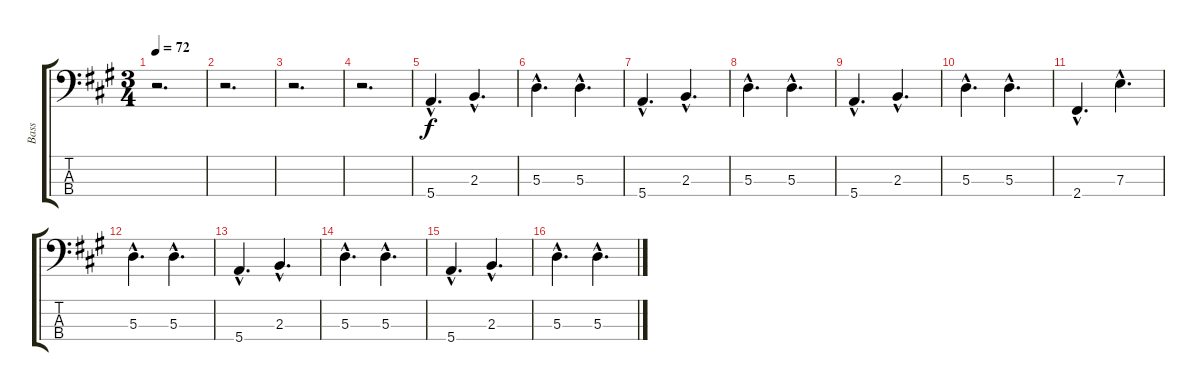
\track ("Bass" "Bass") {instrument electricbassfinger}
\staff {score tabs}
\tuning (G2 D2 A1 E1) {hide}
\ts (3 4)
\tempo 72
\clef f4
\ks a
r.2{d dy f} |
r.2{d} |
r.2{d} |
r.2{d} |
5.4{hac}.4{d} 2.3{hac}.4{d} |
5.3{hac}.4{d} 5.3{hac}.4{d} |
5.4{hac}.4{d} 2.3{hac}.4{d} |
5.3{hac}.4{d} 5.3{hac}.4{d} |
5.4{hac}.4{d} 2.3{hac}.4{d} |
5.3{hac}.4{d} 5.3{hac}.4{d} |
2.4{hac}.4{d} 7.3{hac}.4{d} |
5.3{hac}.4{d} 5.3{hac}.4{d} |
5.4{hac}.4{d} 2.3{hac}.4{d} |
5.3{hac}.4{d} 5.3{hac}.4{d} |
5.4{hac}.4{d} 2.3{hac}.4{d} |
5.3{hac}.4{d} 5.3{hac}.4{d}
